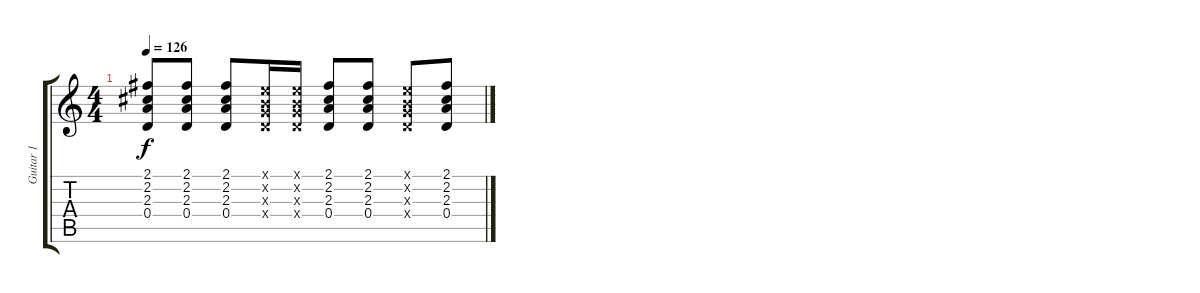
\track ("Guitar 1" "Guitar 1") {instrument acousticguitarsteel}
\staff {score tabs}
\tuning (E4 B3 G3 D3 A2 E2) {hide}
\ts (4 4)
\tempo 126
\clef g2
\ks c
(2.1 2.2 2.3 0.4).8{dy f} (2.1 2.2 2.3 0.4).8 (2.1 2.2 2.3 0.4).8 (0.1{x} 0.2{x} 0.3{x} 0.4{x}).16 (0.1{x} 0.2{x} 0.3{x} 0.4{x}).16 (2.1 2.2 2.3 0.4).8 (2.1 2.2 2.3 0.4).8 (0.1{x} 0.2{x} 0.3{x} 0.4{x}).8 (2.1 2.2 2.3 0.4).8
